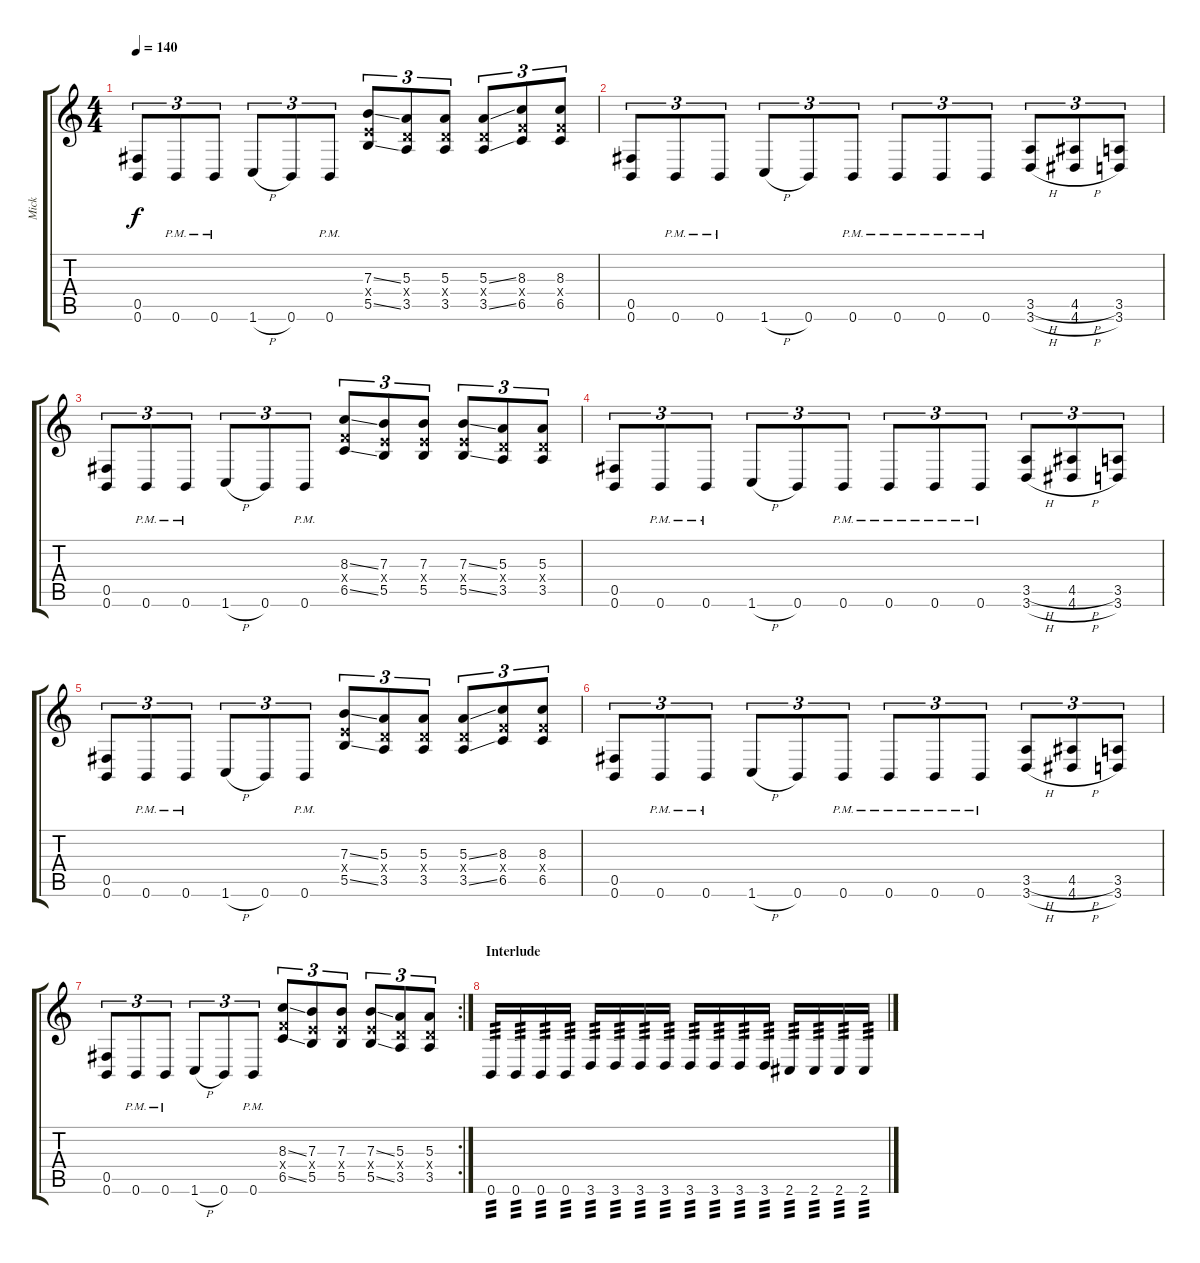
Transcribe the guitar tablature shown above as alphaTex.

\track ("Mick" "Mick") {instrument distortionguitar}
\staff {score tabs}
\tuning (Db4 Ab3 E3 B2 Gb2 B1) {hide}
\ts (4 4)
\tempo 140
\clef g2
\ks c
(0.5 0.6).8{tu (3 2) dy f} 0.6{pm}.8{tu (3 2)} 0.6{pm}.8{tu (3 2)} 1.6{h}.8{tu (3 2)} 0.6.8{tu (3 2)} 0.6{pm}.8{tu (3 2)} (7.3{ss} 5.4{x} 5.5{ss}).8{tu (3 2)} (5.3 3.4{x} 3.5).8{tu (3 2)} (5.3 3.4{x} 3.5).8{tu (3 2)} (5.3{ss} 3.4{x} 3.5{ss}).8{tu (3 2)} (8.3 6.4{x} 6.5).8{tu (3 2)} (8.3 6.4{x} 6.5).8{tu (3 2)} |
(0.5 0.6).8{tu (3 2)} 0.6{pm}.8{tu (3 2)} 0.6{pm}.8{tu (3 2)} 1.6{h}.8{tu (3 2)} 0.6.8{tu (3 2)} 0.6{pm}.8{tu (3 2)} 0.6{pm}.8{tu (3 2)} 0.6{pm}.8{tu (3 2)} 0.6{pm}.8{tu (3 2)} (3.5{h} 3.6{h}).8{tu (3 2)} (4.5{h} 4.6{h}).8{tu (3 2)} (3.5 3.6).8{tu (3 2)} |
(0.5 0.6).8{tu (3 2)} 0.6{pm}.8{tu (3 2)} 0.6{pm}.8{tu (3 2)} 1.6{h}.8{tu (3 2)} 0.6.8{tu (3 2)} 0.6{pm}.8{tu (3 2)} (8.3{ss} 6.4{x} 6.5{ss}).8{tu (3 2)} (7.3 5.4{x} 5.5).8{tu (3 2)} (7.3 5.4{x} 5.5).8{tu (3 2)} (7.3{ss} 5.4{x} 5.5{ss}).8{tu (3 2)} (5.3 3.4{x} 3.5).8{tu (3 2)} (5.3 3.4{x} 3.5).8{tu (3 2)} |
(0.5 0.6).8{tu (3 2)} 0.6{pm}.8{tu (3 2)} 0.6{pm}.8{tu (3 2)} 1.6{h}.8{tu (3 2)} 0.6.8{tu (3 2)} 0.6{pm}.8{tu (3 2)} 0.6{pm}.8{tu (3 2)} 0.6{pm}.8{tu (3 2)} 0.6{pm}.8{tu (3 2)} (3.5{h} 3.6{h}).8{tu (3 2)} (4.5{h} 4.6{h}).8{tu (3 2)} (3.5 3.6).8{tu (3 2)} |
(0.5 0.6).8{tu (3 2)} 0.6{pm}.8{tu (3 2)} 0.6{pm}.8{tu (3 2)} 1.6{h}.8{tu (3 2)} 0.6.8{tu (3 2)} 0.6{pm}.8{tu (3 2)} (7.3{ss} 5.4{x} 5.5{ss}).8{tu (3 2)} (5.3 3.4{x} 3.5).8{tu (3 2)} (5.3 3.4{x} 3.5).8{tu (3 2)} (5.3{ss} 3.4{x} 3.5{ss}).8{tu (3 2)} (8.3 6.4{x} 6.5).8{tu (3 2)} (8.3 6.4{x} 6.5).8{tu (3 2)} |
(0.5 0.6).8{tu (3 2)} 0.6{pm}.8{tu (3 2)} 0.6{pm}.8{tu (3 2)} 1.6{h}.8{tu (3 2)} 0.6.8{tu (3 2)} 0.6{pm}.8{tu (3 2)} 0.6{pm}.8{tu (3 2)} 0.6{pm}.8{tu (3 2)} 0.6{pm}.8{tu (3 2)} (3.5{h} 3.6{h}).8{tu (3 2)} (4.5{h} 4.6{h}).8{tu (3 2)} (3.5 3.6).8{tu (3 2)} |
\rc 2
(0.5 0.6).8{tu (3 2)} 0.6{pm}.8{tu (3 2)} 0.6{pm}.8{tu (3 2)} 1.6{h}.8{tu (3 2)} 0.6.8{tu (3 2)} 0.6{pm}.8{tu (3 2)} (8.3{ss} 6.4{x} 6.5{ss}).8{tu (3 2)} (7.3 5.4{x} 5.5).8{tu (3 2)} (7.3 5.4{x} 5.5).8{tu (3 2)} (7.3{ss} 5.4{x} 5.5{ss}).8{tu (3 2)} (5.3 3.4{x} 3.5).8{tu (3 2)} (5.3 3.4{x} 3.5).8{tu (3 2)} |
\section ("" "Interlude")
0.6.16{tp 3} 0.6.16{tp 3} 0.6.16{tp 3} 0.6.16{tp 3} 3.6.16{tp 3} 3.6.16{tp 3} 3.6.16{tp 3} 3.6.16{tp 3} 3.6.16{tp 3} 3.6.16{tp 3} 3.6.16{tp 3} 3.6.16{tp 3} 2.6.16{tp 3} 2.6.16{tp 3} 2.6.16{tp 3} 2.6.16{tp 3}
